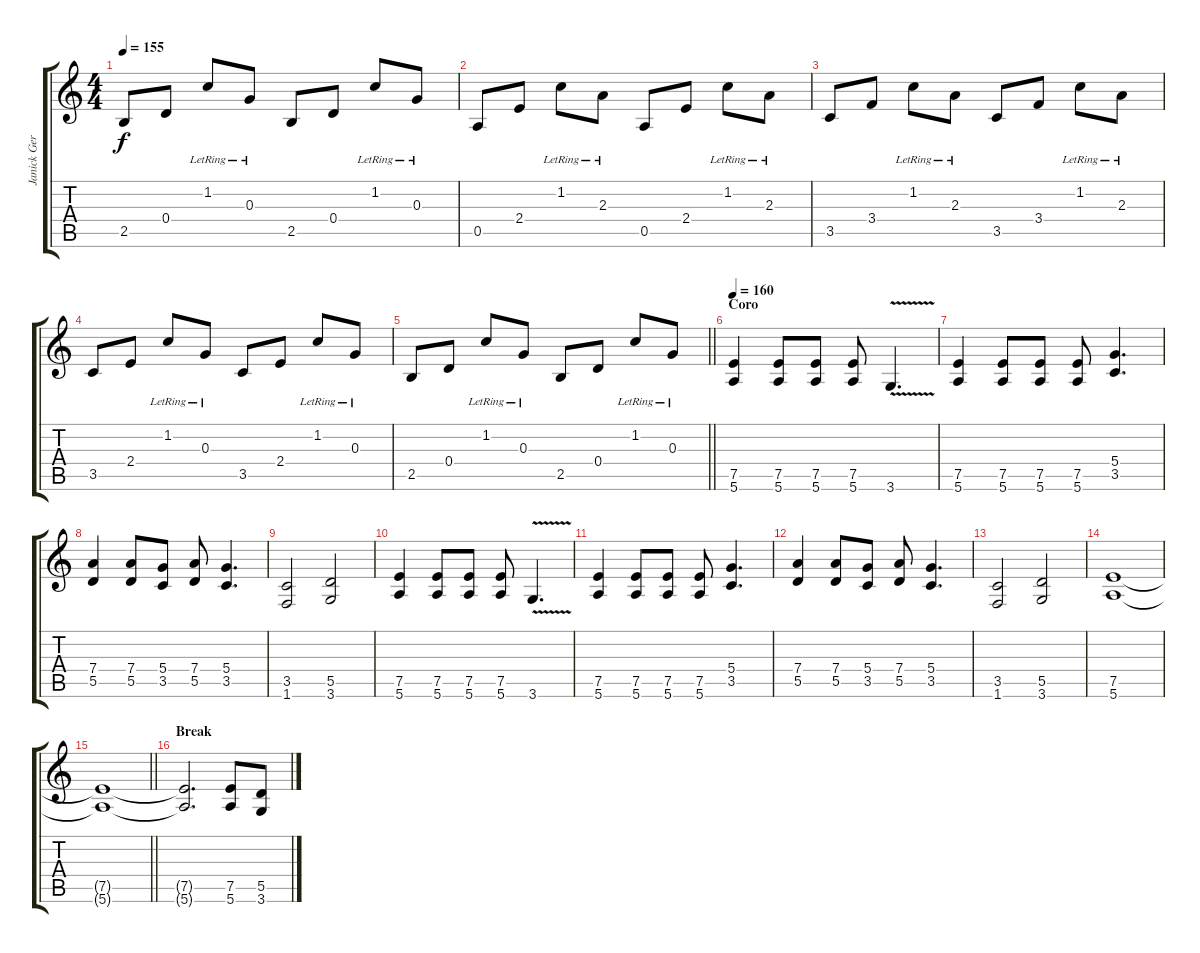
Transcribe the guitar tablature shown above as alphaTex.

\track ("Janick Gers" "Janick Ger") {instrument distortionguitar}
\staff {score tabs}
\tuning (E4 B3 G3 D3 A2 E2) {hide}
\ts (4 4)
\tempo 155
\clef g2
\ks c
2.5.8{dy f} 0.4.8 1.2{lr}.8 0.3{lr}.8 2.5.8 0.4.8 1.2{lr}.8 0.3{lr}.8 |
0.5.8 2.4.8 1.2{lr}.8 2.3{lr}.8 0.5.8 2.4.8 1.2{lr}.8 2.3{lr}.8 |
3.5.8 3.4.8 1.2{lr}.8 2.3{lr}.8 3.5.8 3.4.8 1.2{lr}.8 2.3{lr}.8 |
3.5.8 2.4.8 1.2{lr}.8 0.3{lr}.8 3.5.8 2.4.8 1.2{lr}.8 0.3{lr}.8 |
\barLineRight lightlight
2.5.8 0.4.8 1.2{lr}.8 0.3{lr}.8 2.5.8 0.4.8 1.2{lr}.8 0.3{lr}.8 |
\section ("" "Coro")
\tempo 160
(7.5 5.6).4{instrument distortionguitar} (7.5 5.6).8 (7.5 5.6).8 (7.5 5.6).8 3.6{v}.4{d} |
(7.5 5.6).4 (7.5 5.6).8 (7.5 5.6).8 (7.5 5.6).8 (5.4 3.5).4{d} |
(7.4 5.5).4 (7.4 5.5).8 (5.4 3.5).8 (7.4 5.5).8 (5.4 3.5).4{d} |
(3.5 1.6).2 (5.5 3.6).2 |
(7.5 5.6).4 (7.5 5.6).8 (7.5 5.6).8 (7.5 5.6).8 3.6{v}.4{d} |
(7.5 5.6).4 (7.5 5.6).8 (7.5 5.6).8 (7.5 5.6).8 (5.4 3.5).4{d} |
(7.4 5.5).4 (7.4 5.5).8 (5.4 3.5).8 (7.4 5.5).8 (5.4 3.5).4{d} |
(3.5 1.6).2 (5.5 3.6).2 |
(7.5 5.6).1 |
\barLineRight lightlight
(7.5{t} 5.6{t}).1 |
\section ("" "Break")
(7.5{t} 5.6{t}).2{d} (7.5 5.6).8 (5.5 3.6).8
